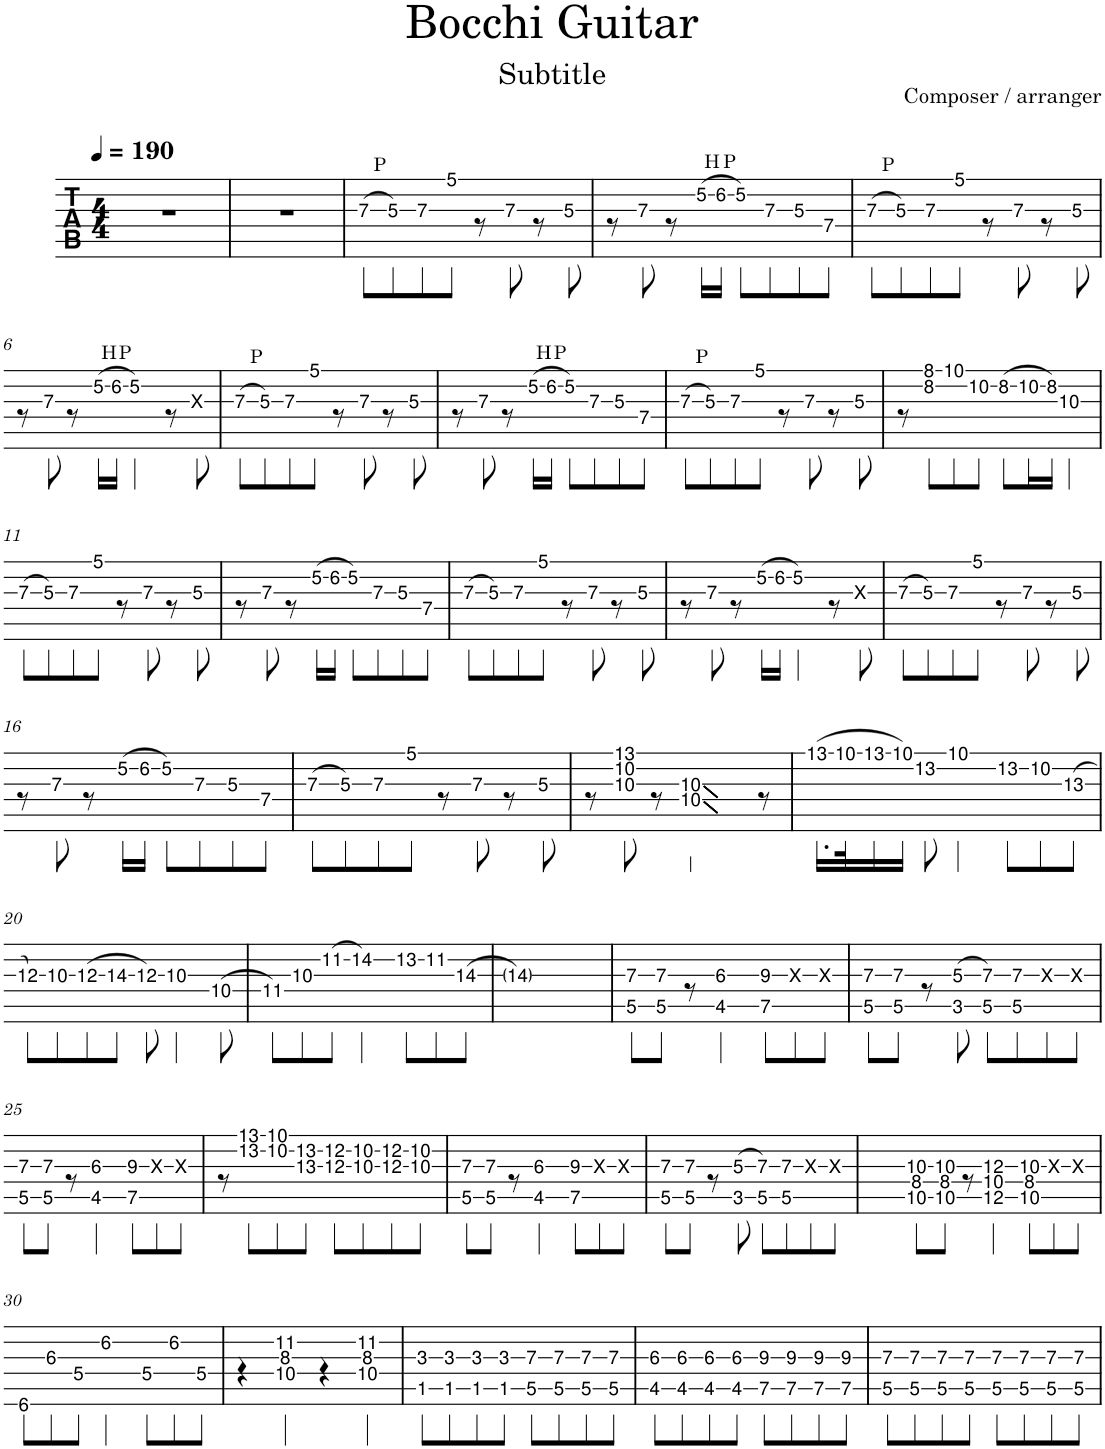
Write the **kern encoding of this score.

**kern
*part1
*staff1
*I"Electric Guitar
*I'El. Guit.
*stria6
*
*k[b-]
*M4/4
*MM190
=1
1r
=2
1r
=3
!LO:TX:a:t=P
(8d\L
8c\)
8d\
8a\J
8r
8d\
8r
8c\
=4
8r
8d\
8r
!LO:TX:a:t=H
(16e\LL
!LO:TX:a:t=P
16f\JJ
8e\L)
8d\
8c\
8A\J
=5
!LO:TX:a:t=P
(8d\L
8c\)
8d\
8a\J
8r
8d\
8r
8c\
!!LO:LB:g=z
=6
8r
8d\
8r
!LO:TX:a:t=H
(16e\LL
!LO:TX:a:t=P
16f\JJ
4e\)
8r
8d\
=7
!LO:TX:a:t=P
(8d\L
8c\)
8d\
8a\J
8r
8d\
8r
8c\
=8
8r
8d\
8r
!LO:TX:a:t=H
(16e\LL
!LO:TX:a:t=P
16f\JJ
8e\L)
8d\
8c\
8A\J
=9
!LO:TX:a:t=P
(8d\L
8c\)
8d\
8a\J
8r
8d\
8r
8c\
=10
8r
8g\ 8cc\L
8dd\
8a\J
(8g\L
16a\L
16g\JJ)
4f\
!!LO:LB:g=z
=11
(8d\L
8c\)
8d\
8a\J
8r
8d\
8r
8c\
=12
8r
8d\
8r
(16e\LL
16f\JJ
8e\L)
8d\
8c\
8A\J
=13
(8d\L
8c\)
8d\
8a\J
8r
8d\
8r
8c\
=14
8r
8d\
8r
(16e\LL
16f\JJ
4e\)
8r
8d\
=15
(8d\L
8c\)
8d\
8a\J
8r
8d\
8r
8c\
!!LO:LB:g=z
=16
8r
8d\
8r
(16e\LL
16f\JJ
8e\L)
8d\
8c\
8A\J
=17
(8d\L
8c\)
8d\
8a\J
8r
8d\
8r
8c\
=18
8r
8f\ 8a\ 8ff\
8r
2c\ 2f\
8r
=19
(16.ff\LL
32dd\K
16ff\
16dd\JJ)
8cc\
4dd\
8cc\L
8a\
(8g#\J
!!LO:LB:g=z
=20
8g\L)
8f\
(8g\
8a\J
8g\)
4f\
(8c\
=21
8d-\L)
8f\
(8b-\J
4cc#\)
8cc\L
8b-\
[8a\J
=22
1a]
=23
8D\ 8d\L
8D\ 8d\J
8r
4D-\ 4d-\
8E\ 8e\L
8d-\
8d-\J
=24
8D\ 8d\L
8D\ 8d\J
8r
(8C\ 8c\
8D\ 8d\L)
8D\ 8d\
8d-\
8d-\J
!!LO:LB:g=z
=25
8D\ 8d\L
8D\ 8d\J
8r
4D-\ 4d-\
8E\ 8e\L
8d-\
8d-\J
=26
8r
8cc\ 8ff\L
8a\ 8dd\
8a-\ 8cc\J
8g\ 8b\L
8f\ 8a\
8g\ 8cc-\
8f\ 8a\J
=27
8D\ 8d\L
8D\ 8d\J
8r
4D-\ 4d-\
8E\ 8e\L
8d-\
8d-\J
=28
8D\ 8d\L
8D\ 8d\J
8r
(8C\ 8c\
8D\ 8d\L)
8D\ 8d\
8d-\
8d-\J
=29
8G\ 8B-\ 8f\L
8G\ 8B-\ 8f\J
8r
4A\ 4c\ 4g\
8G\ 8B-\ 8f\L
8d-\
8d-\J
!!LO:LB:g=z
=30
8BB-\L
8c#\
8G\J
4f\
8G\L
8f\
8G\J
=31
4r
4c\ 4d#\ 4b-\
4r
4c\ 4d#\ 4b-\
=32
8BB-\ 8B-\L
8BB-\ 8B-\
8BB-\ 8B-\
8BB-\ 8B-\J
8D\ 8d\L
8D\ 8d\
8D\ 8d\
8D\ 8d\J
=33
8D-\ 8d-\L
8D-\ 8d-\
8D-\ 8d-\
8D-\ 8d-\J
8E\ 8e\L
8E\ 8e\
8E\ 8e\
8E\ 8e\J
=34
8D\ 8d\L
8D\ 8d\
8D\ 8d\
8D\ 8d\J
8D\ 8d\L
8D\ 8d\
8D\ 8d\
8D\ 8d\J
=
*-
